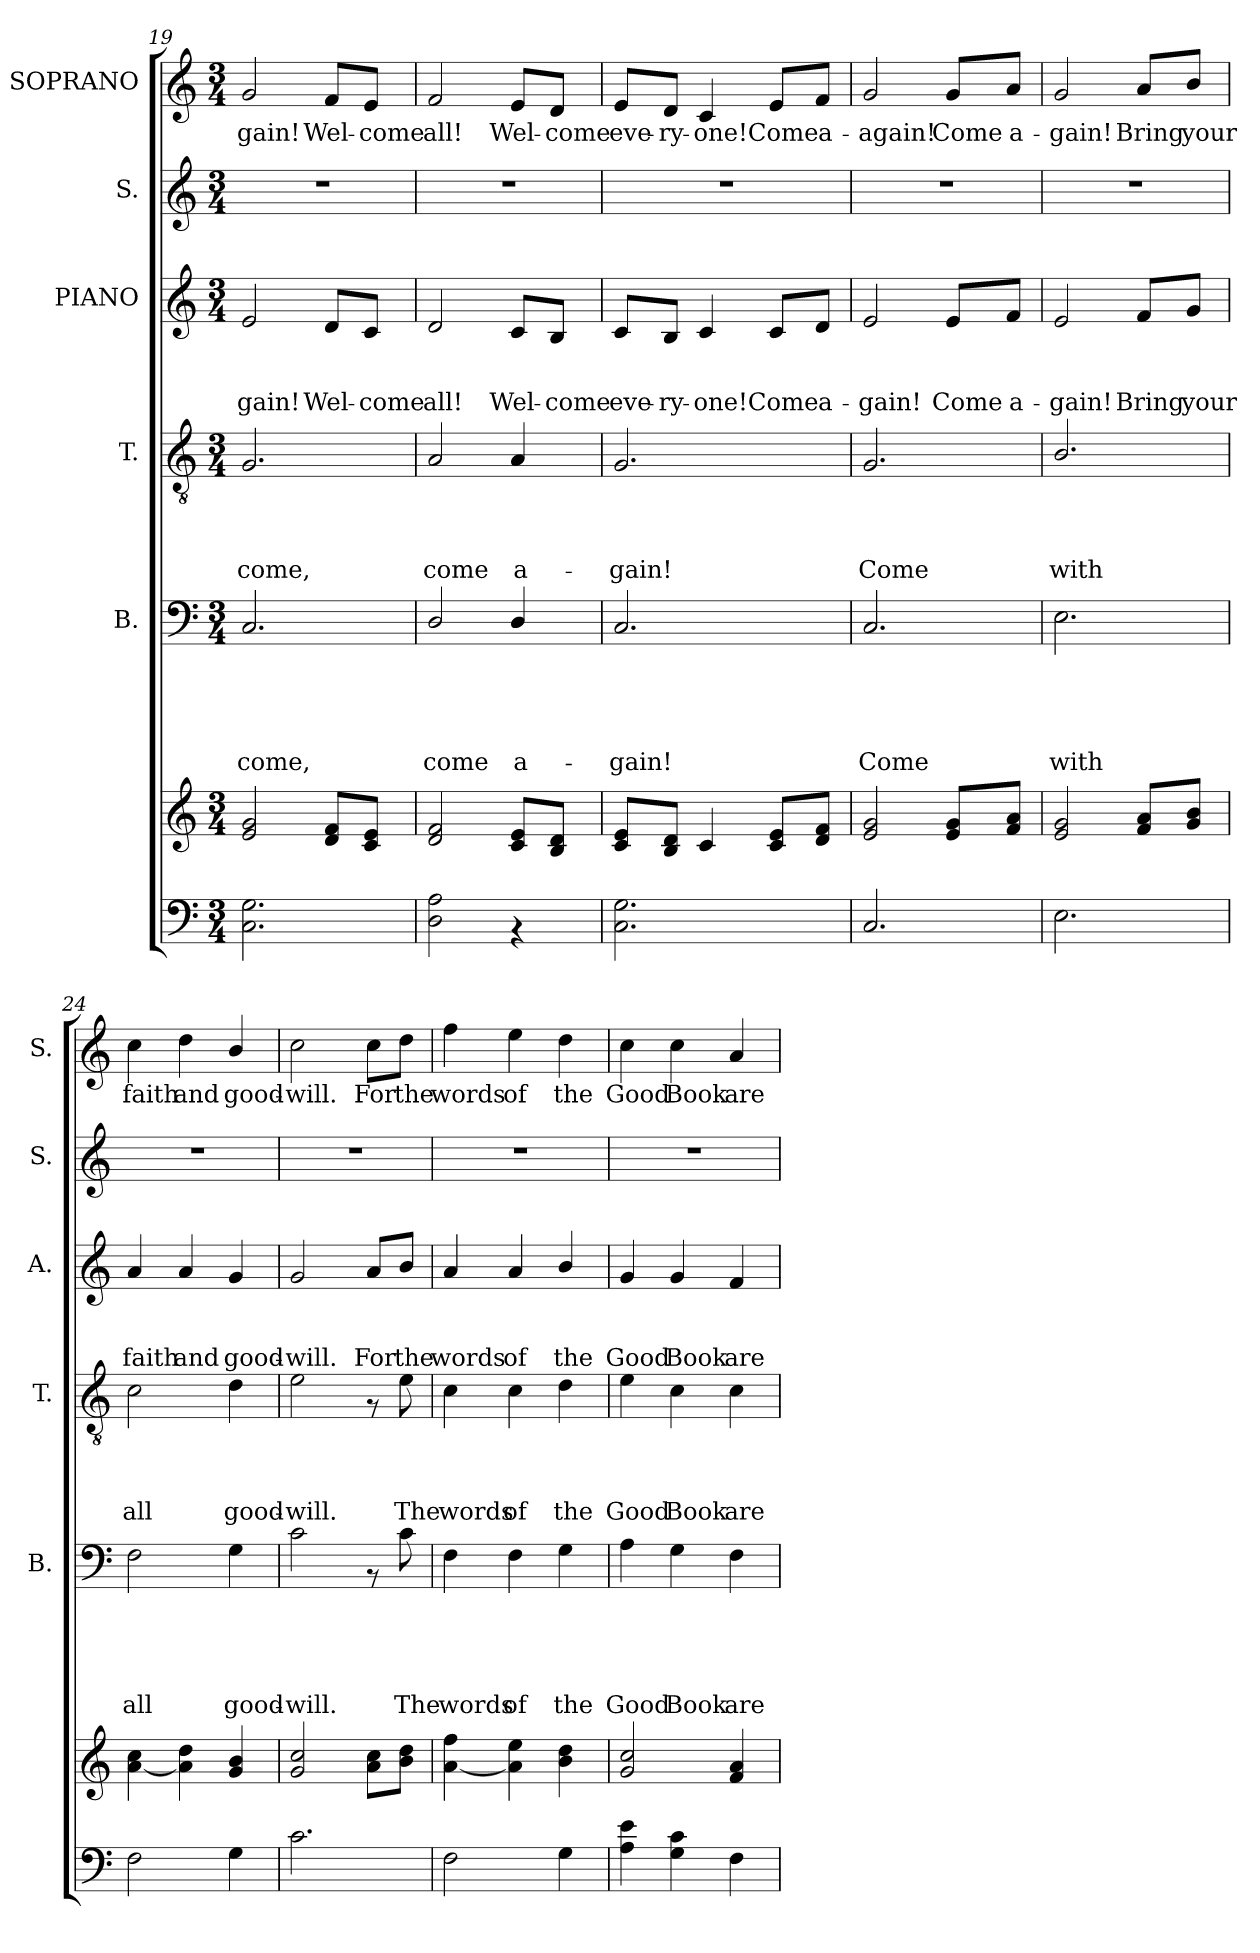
**kern	**kern	**kern	**text	**text	**text	**text	**text	**kern	**text	**text	**text	**text	**kern	**text	**text	**text	**kern	**kern	**text
*part6	*part6	*part5	*part5	*part5	*part5	*part5	*part5	*part4	*part4	*part4	*part4	*part4	*part3	*part3	*part3	*part3	*part2	*part1	*part1
*staff7	*staff6	*staff5	*staff5	*staff5	*staff5	*staff5	*staff5	*staff4	*staff4	*staff4	*staff4	*staff4	*staff3	*staff3	*staff3	*staff3	*staff2	*staff1	*staff1
*	*	*I"B.	*	*	*	*	*	*I"T.	*	*	*	*	*I"PIANO	*	*	*	*I"S.	*I"SOPRANO	*
*	*	*I'B.	*	*	*	*	*	*I'T.	*	*	*	*	*I'A.	*	*	*	*I'S.	*I'S.	*
*clefF4	*clefG2	*clefF4	*	*	*	*	*	*clefGv2	*	*	*	*	*clefG2	*	*	*	*clefG2	*clefG2	*
*k[]	*k[]	*k[]	*	*	*	*	*	*k[]	*	*	*	*	*k[]	*	*	*	*k[]	*k[]	*
*C:	*C:	*C:	*	*	*	*	*	*C:	*	*	*	*	*C:	*	*	*	*C:	*C:	*
*M3/4	*M3/4	*M3/4	*	*	*	*	*	*M3/4	*	*	*	*	*M3/4	*	*	*	*M3/4	*M3/4	*
=19	=19	=19	=19	=19	=19	=19	=19	=19	=19	=19	=19	=19	=19	=19	=19	=19	=19	=19	=19
!	!	!	!	!	!	!	!LO:LY:b	!	!	!	!	!LO:LY:b	!	!	!	!LO:LY:b	!	!	!LO:LY:b
2.C\ 2.G\	2e/ 2g/	2.C/	.	.	.	.	come,	2.G/	.	.	.	come,	2e/	.	.	-gain!	2.r	2g/	-gain!
!	!	!	!	!	!	!	!	!	!	!	!	!	!	!	!	!LO:LY:b	!	!	!LO:LY:b
.	8d/ 8f/L	.	.	.	.	.	.	.	.	.	.	.	8d/L	.	.	Wel-	.	8f/L	Wel-
!	!	!	!	!	!	!	!	!	!	!	!	!	!	!	!	!LO:LY:b	!	!	!LO:LY:b
.	8c/ 8e/J	.	.	.	.	.	.	.	.	.	.	.	8c/J	.	.	-come	.	8e/J	-come
=20	=20	=20	=20	=20	=20	=20	=20	=20	=20	=20	=20	=20	=20	=20	=20	=20	=20	=20	=20
!	!	!	!	!	!	!	!LO:LY:b	!	!	!	!	!LO:LY:b	!	!	!	!LO:LY:b	!	!	!LO:LY:b
2D\ 2A\	2d/ 2f/	2D/	.	.	.	.	come	2A/	.	.	.	come	2d/	.	.	all!	2.r	2f/	all!
!	!	!	!	!	!	!	!LO:LY:b	!	!	!	!	!LO:LY:b	!	!	!	!LO:LY:b	!	!	!LO:LY:b
4rAA	8c/ 8e/L	4D/	.	.	.	.	a-	4A/	.	.	.	a-	8c/L	.	.	Wel-	.	8e/L	Wel-
!	!	!	!	!	!	!	!	!	!	!	!	!	!	!	!	!LO:LY:b	!	!	!LO:LY:b
.	8B/ 8d/J	.	.	.	.	.	.	.	.	.	.	.	8B/J	.	.	-come	.	8d/J	-come
!!LO:LB:g=z
=21	=21	=21	=21	=21	=21	=21	=21	=21	=21	=21	=21	=21	=21	=21	=21	=21	=21	=21	=21
!	!	!	!	!	!	!	!LO:LY:b	!	!	!	!	!LO:LY:b	!	!	!	!LO:LY:b	!	!	!LO:LY:b
2.C\ 2.G\	8c/ 8e/L	2.C/	.	.	.	.	-gain!	2.G/	.	.	.	-gain!	8c/L	.	.	eve-	2.r	8e/L	eve-
!	!	!	!	!	!	!	!	!	!	!	!	!	!	!	!	!LO:LY:b	!	!	!LO:LY:b
.	8B/ 8d/J	.	.	.	.	.	.	.	.	.	.	.	8B/J	.	.	-ry-	.	8d/J	-ry-
!	!	!	!	!	!	!	!	!	!	!	!	!	!	!	!	!LO:LY:b	!	!	!LO:LY:b
.	4c/	.	.	.	.	.	.	.	.	.	.	.	4c/	.	.	-one!Come	.	4c/	-one!Come
.	8c/ 8e/L	.	.	.	.	.	.	.	.	.	.	.	8c/L	.	.	.	.	8e/L	.
!	!	!	!	!	!	!	!	!	!	!	!	!	!	!	!	!LO:LY:b	!	!	!LO:LY:b
.	8d/ 8f/J	.	.	.	.	.	.	.	.	.	.	.	8d/J	.	.	a-	.	8f/J	a-
=22	=22	=22	=22	=22	=22	=22	=22	=22	=22	=22	=22	=22	=22	=22	=22	=22	=22	=22	=22
!	!	!	!	!	!	!	!LO:LY:b	!	!	!	!	!LO:LY:b	!	!	!	!LO:LY:b	!	!	!LO:LY:b
2.C/	2e/ 2g/	2.C/	.	.	.	.	Come	2.G/	.	.	.	Come	2e/	.	.	-gain!	2.r	2g/	-again!
!	!	!	!	!	!	!	!	!	!	!	!	!	!	!	!	!LO:LY:b	!	!	!LO:LY:b
.	8e/ 8g/L	.	.	.	.	.	.	.	.	.	.	.	8e/L	.	.	Come	.	8g/L	Come
!	!	!	!	!	!	!	!	!	!	!	!	!	!	!	!	!LO:LY:b	!	!	!LO:LY:b
.	8f/ 8a/J	.	.	.	.	.	.	.	.	.	.	.	8f/J	.	.	a-	.	8a/J	a-
=23	=23	=23	=23	=23	=23	=23	=23	=23	=23	=23	=23	=23	=23	=23	=23	=23	=23	=23	=23
!	!	!	!	!	!	!	!LO:LY:b	!	!	!	!	!LO:LY:b	!	!	!	!LO:LY:b	!	!	!LO:LY:b
2.E\	2e/ 2g/	2.E\	.	.	.	.	with	2.B/	.	.	.	with	2e/	.	.	-gain!	2.r	2g/	-gain!
!	!	!	!	!	!	!	!	!	!	!	!	!	!	!	!	!LO:LY:b	!	!	!LO:LY:b
.	8f/ 8a/L	.	.	.	.	.	.	.	.	.	.	.	8f/L	.	.	Bring	.	8a/L	Bring
!	!	!	!	!	!	!	!	!	!	!	!	!	!	!	!	!LO:LY:b	!	!	!LO:LY:b
.	8g/ 8b/J	.	.	.	.	.	.	.	.	.	.	.	8g/J	.	.	your	.	8b/J	your
=24	=24	=24	=24	=24	=24	=24	=24	=24	=24	=24	=24	=24	=24	=24	=24	=24	=24	=24	=24
!	!	!	!	!	!	!	!LO:LY:b	!	!	!	!	!LO:LY:b	!	!	!	!LO:LY:b	!	!	!LO:LY:b
2F\	[<4a\ 4cc\	2F\	.	.	.	.	all	2c\	.	.	.	all	4a/	.	.	faith	2.r	4cc\	faith
!	!	!	!	!	!	!	!	!	!	!	!	!	!	!	!	!LO:LY:b	!	!	!LO:LY:b
.	4a\] 4dd\	.	.	.	.	.	.	.	.	.	.	.	4a/	.	.	and	.	4dd\	and
!	!	!	!	!	!	!	!LO:LY:b	!	!	!	!	!LO:LY:b	!	!	!	!LO:LY:b	!	!	!LO:LY:b
4G\	4g/ 4b/	4G\	.	.	.	.	good-	4d\	.	.	.	good-	4g/	.	.	good-	.	4b/	good-
!!LO:PB:g=z
=25	=25	=25	=25	=25	=25	=25	=25	=25	=25	=25	=25	=25	=25	=25	=25	=25	=25	=25	=25
!	!	!	!	!	!	!	!LO:LY:b	!	!	!	!	!LO:LY:b	!	!	!	!LO:LY:b	!	!	!LO:LY:b
2.c\	2g/ 2cc/	2c\	.	.	.	.	-will.	2e\	.	.	.	-will.	2g/	.	.	-will.	2.r	2cc\	-will.
!	!	!	!	!	!	!	!	!	!	!	!	!	!	!	!	!LO:LY:b	!	!	!LO:LY:b
.	8a\ 8cc\L	8rAA	.	.	.	.	.	8rF	.	.	.	.	8a/L	.	.	For	.	8cc\L	For
!	!	!	!	!	!	!	!LO:LY:b	!	!	!	!	!LO:LY:b	!	!	!	!LO:LY:b	!	!	!LO:LY:b
.	8b\ 8dd\J	8c\	.	.	.	.	The	8e\	.	.	.	The	8b/J	.	.	the	.	8dd\J	the
=26	=26	=26	=26	=26	=26	=26	=26	=26	=26	=26	=26	=26	=26	=26	=26	=26	=26	=26	=26
!	!	!	!	!	!	!	!LO:LY:b	!	!	!	!	!LO:LY:b	!	!	!	!LO:LY:b	!	!	!LO:LY:b
2F\	[<4a\ 4ff\	4F\	.	.	.	.	words	4c\	.	.	.	words	4a/	.	.	words	2.r	4ff\	words
!	!	!	!	!	!	!	!LO:LY:b	!	!	!	!	!LO:LY:b	!	!	!	!LO:LY:b	!	!	!LO:LY:b
.	4a\] 4ee\	4F\	.	.	.	.	of	4c\	.	.	.	of	4a/	.	.	of	.	4ee\	of
!	!	!	!	!	!	!	!LO:LY:b	!	!	!	!	!LO:LY:b	!	!	!	!LO:LY:b	!	!	!LO:LY:b
4G\	4b\ 4dd\	4G\	.	.	.	.	the	4d\	.	.	.	the	4b/	.	.	the	.	4dd\	the
=27	=27	=27	=27	=27	=27	=27	=27	=27	=27	=27	=27	=27	=27	=27	=27	=27	=27	=27	=27
!	!	!	!	!	!	!	!LO:LY:b	!	!	!	!	!LO:LY:b	!	!	!	!LO:LY:b	!	!	!LO:LY:b
4A\ 4e\	2g/ 2cc/	4A\	.	.	.	.	Good	4e\	.	.	.	Good	4g/	.	.	Good	2.r	4cc\	Good
!	!	!	!	!	!	!	!LO:LY:b	!	!	!	!	!LO:LY:b	!	!	!	!LO:LY:b	!	!	!LO:LY:b
4G\ 4c\	.	4G\	.	.	.	.	Book	4c\	.	.	.	Book	4g/	.	.	Book	.	4cc\	Book
!	!	!	!	!	!	!	!LO:LY:b	!	!	!	!	!LO:LY:b	!	!	!	!LO:LY:b	!	!	!LO:LY:b
4F\	4f/ 4a/	4F\	.	.	.	.	are	4c\	.	.	.	are	4f/	.	.	are	.	4a/	are
=	=	=	=	=	=	=	=	=	=	=	=	=	=	=	=	=	=	=	=
*-	*-	*-	*-	*-	*-	*-	*-	*-	*-	*-	*-	*-	*-	*-	*-	*-	*-	*-	*-
